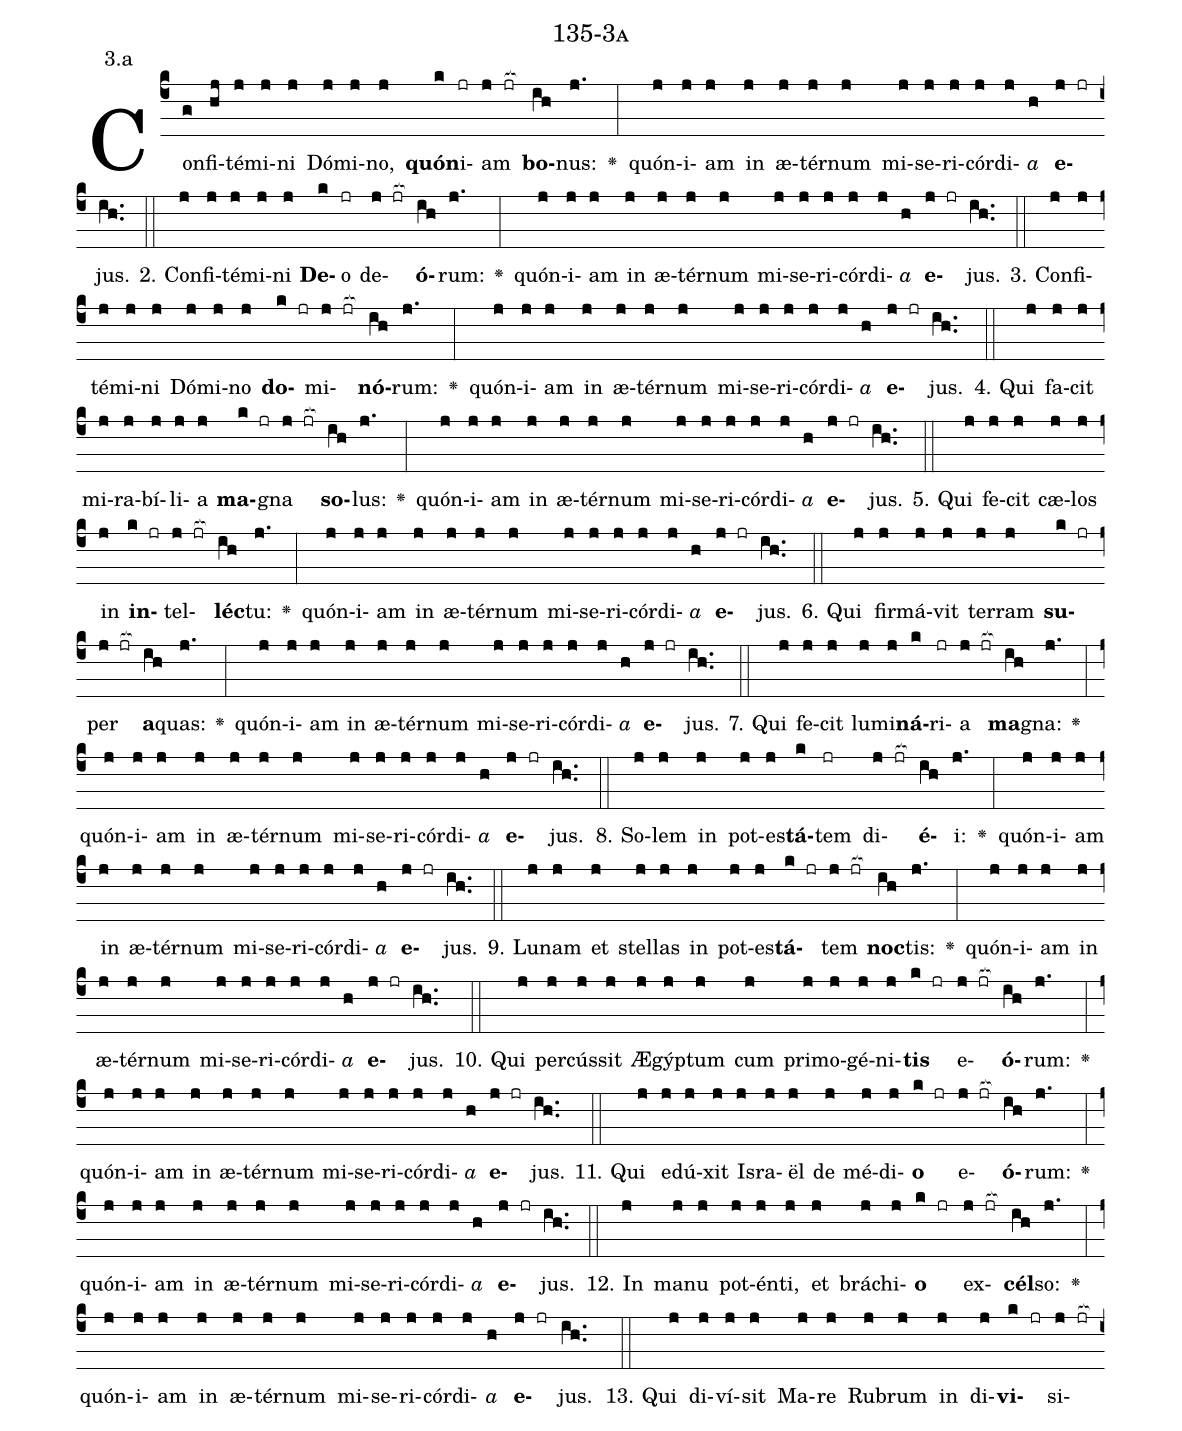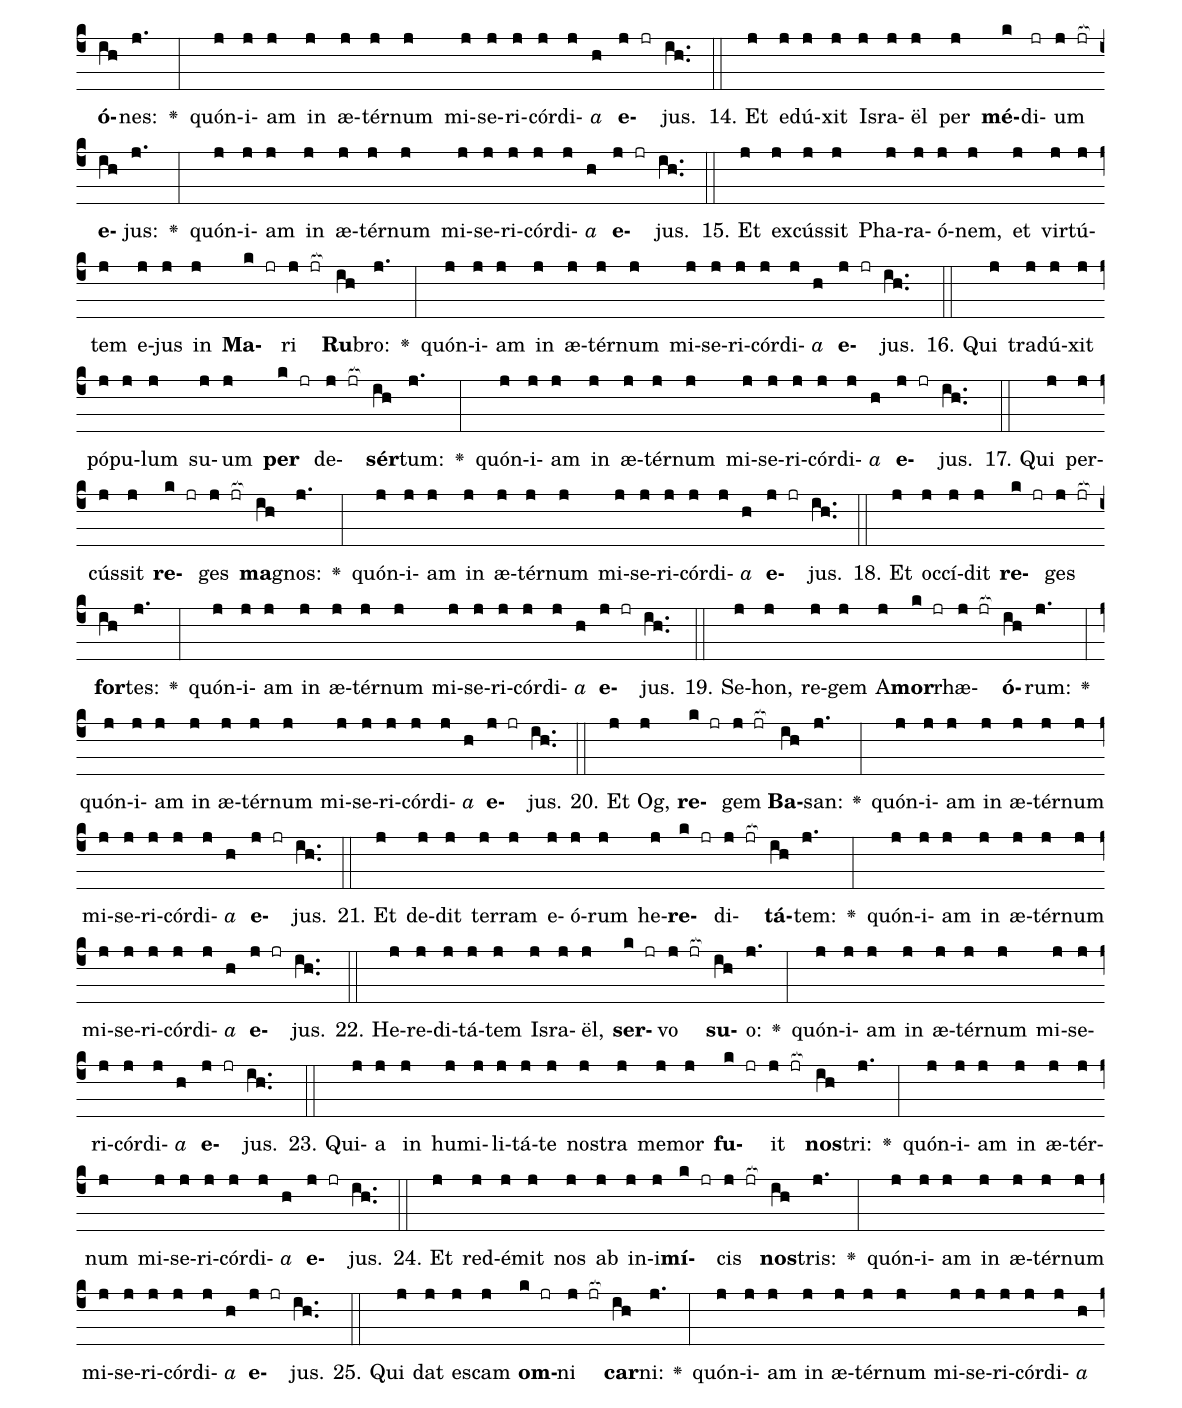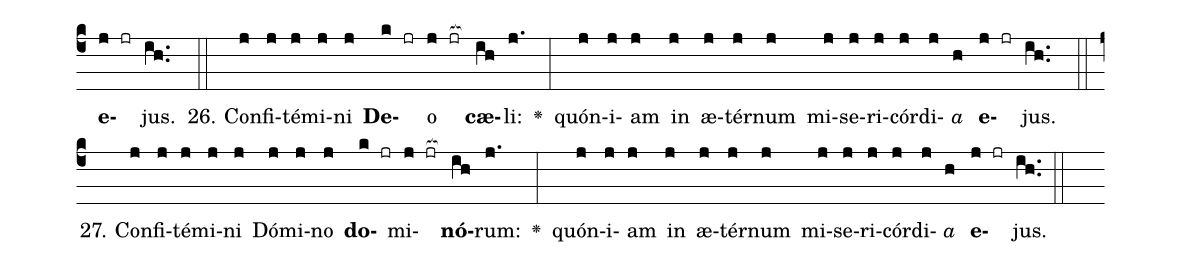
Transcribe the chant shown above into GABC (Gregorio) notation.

name: 135-3a;
annotation: 3.a;
%%
(c4)Con(g)fi(hj)té(j)mi(j)ni(j) Dó(j)mi(j)no,(j) <b>quón</b>(k)i(jr)am(j jr[ocb:1{]) <b>bo</b>(ih[ocb:0}])nus:(j.) <v>\greheightstar</v>(:) quón(j)i(j)am(j) in(j) æ(j)tér(j)num(j) mi(j)se(j)ri(j)cór(j)di(j)<i>a</i>(h) <b>e</b>(j jr)jus.(ih..) (::)
2. Con(j)fi(j)té(j)mi(j)ni(j) <b>De</b>(k)o(jr) de(j jr[ocb:1{])<b>ó</b>(ih[ocb:0}])rum:(j.) <v>\greheightstar</v>(:) quón(j)i(j)am(j) in(j) æ(j)tér(j)num(j) mi(j)se(j)ri(j)cór(j)di(j)<i>a</i>(h) <b>e</b>(j jr)jus.(ih..) (::)
3. Con(j)fi(j)té(j)mi(j)ni(j) Dó(j)mi(j)no(j) <b>do</b>(k jr)mi(j jr[ocb:1{])<b>nó</b>(ih[ocb:0}])rum:(j.) <v>\greheightstar</v>(:) quón(j)i(j)am(j) in(j) æ(j)tér(j)num(j) mi(j)se(j)ri(j)cór(j)di(j)<i>a</i>(h) <b>e</b>(j jr)jus.(ih..) (::)
4. Qui(j) fa(j)cit(j) mi(j)ra(j)bí(j)li(j)a(j) <b>ma</b>(k jr)gna(j jr[ocb:1{]) <b>so</b>(ih[ocb:0}])lus:(j.) <v>\greheightstar</v>(:) quón(j)i(j)am(j) in(j) æ(j)tér(j)num(j) mi(j)se(j)ri(j)cór(j)di(j)<i>a</i>(h) <b>e</b>(j jr)jus.(ih..) (::)
5. Qui(j) fe(j)cit(j) cæ(j)los(j) in(j) <b>in</b>(k jr)tel(j jr[ocb:1{])<b>léc</b>(ih[ocb:0}])tu:(j.) <v>\greheightstar</v>(:) quón(j)i(j)am(j) in(j) æ(j)tér(j)num(j) mi(j)se(j)ri(j)cór(j)di(j)<i>a</i>(h) <b>e</b>(j jr)jus.(ih..) (::)
6. Qui(j) fir(j)má(j)vit(j) ter(j)ram(j) <b>su</b>(k jr)per(j jr[ocb:1{]) <b>a</b>(ih[ocb:0}])quas:(j.) <v>\greheightstar</v>(:) quón(j)i(j)am(j) in(j) æ(j)tér(j)num(j) mi(j)se(j)ri(j)cór(j)di(j)<i>a</i>(h) <b>e</b>(j jr)jus.(ih..) (::)
7. Qui(j) fe(j)cit(j) lu(j)mi(j)<b>ná</b>(k)ri(jr)a(j jr[ocb:1{]) <b>ma</b>(ih[ocb:0}])gna:(j.) <v>\greheightstar</v>(:) quón(j)i(j)am(j) in(j) æ(j)tér(j)num(j) mi(j)se(j)ri(j)cór(j)di(j)<i>a</i>(h) <b>e</b>(j jr)jus.(ih..) (::)
8. So(j)lem(j) in(j) pot(j)es(j)<b>tá</b>(k)tem(jr) di(j jr[ocb:1{])<b>é</b>(ih[ocb:0}])i:(j.) <v>\greheightstar</v>(:) quón(j)i(j)am(j) in(j) æ(j)tér(j)num(j) mi(j)se(j)ri(j)cór(j)di(j)<i>a</i>(h) <b>e</b>(j jr)jus.(ih..) (::)
9. Lu(j)nam(j) et(j) stel(j)las(j) in(j) pot(j)es(j)<b>tá</b>(k jr)tem(j jr[ocb:1{]) <b>noc</b>(ih[ocb:0}])tis:(j.) <v>\greheightstar</v>(:) quón(j)i(j)am(j) in(j) æ(j)tér(j)num(j) mi(j)se(j)ri(j)cór(j)di(j)<i>a</i>(h) <b>e</b>(j jr)jus.(ih..) (::)
10. Qui(j) per(j)cús(j)sit(j) Æ(j)gýp(j)tum(j) cum(j) pri(j)mo(j)gé(j)ni(j)<b>tis</b>(k jr) e(j jr[ocb:1{])<b>ó</b>(ih[ocb:0}])rum:(j.) <v>\greheightstar</v>(:) quón(j)i(j)am(j) in(j) æ(j)tér(j)num(j) mi(j)se(j)ri(j)cór(j)di(j)<i>a</i>(h) <b>e</b>(j jr)jus.(ih..) (::)
11. Qui(j) e(j)dú(j)xit(j) Is(j)ra(j)ël(j) de(j) mé(j)di(j)<b>o</b>(k jr) e(j jr[ocb:1{])<b>ó</b>(ih[ocb:0}])rum:(j.) <v>\greheightstar</v>(:) quón(j)i(j)am(j) in(j) æ(j)tér(j)num(j) mi(j)se(j)ri(j)cór(j)di(j)<i>a</i>(h) <b>e</b>(j jr)jus.(ih..) (::)
12. In(j) ma(j)nu(j) pot(j)én(j)ti,(j) et(j) brá(j)chi(j)<b>o</b>(k jr) ex(j jr[ocb:1{])<b>cél</b>(ih[ocb:0}])so:(j.) <v>\greheightstar</v>(:) quón(j)i(j)am(j) in(j) æ(j)tér(j)num(j) mi(j)se(j)ri(j)cór(j)di(j)<i>a</i>(h) <b>e</b>(j jr)jus.(ih..) (::)
13. Qui(j) di(j)ví(j)sit(j) Ma(j)re(j) Ru(j)brum(j) in(j) di(j)<b>vi</b>(k jr)si(j jr[ocb:1{])<b>ó</b>(ih[ocb:0}])nes:(j.) <v>\greheightstar</v>(:) quón(j)i(j)am(j) in(j) æ(j)tér(j)num(j) mi(j)se(j)ri(j)cór(j)di(j)<i>a</i>(h) <b>e</b>(j jr)jus.(ih..) (::)
14. Et(j) e(j)dú(j)xit(j) Is(j)ra(j)ël(j) per(j) <b>mé</b>(k)di(jr)um(j jr[ocb:1{]) <b>e</b>(ih[ocb:0}])jus:(j.) <v>\greheightstar</v>(:) quón(j)i(j)am(j) in(j) æ(j)tér(j)num(j) mi(j)se(j)ri(j)cór(j)di(j)<i>a</i>(h) <b>e</b>(j jr)jus.(ih..) (::)
15. Et(j) ex(j)cús(j)sit(j) Pha(j)ra(j)ó(j)nem,(j) et(j) vir(j)tú(j)tem(j) e(j)jus(j) in(j) <b>Ma</b>(k jr)ri(j jr[ocb:1{]) <b>Ru</b>(ih[ocb:0}])bro:(j.) <v>\greheightstar</v>(:) quón(j)i(j)am(j) in(j) æ(j)tér(j)num(j) mi(j)se(j)ri(j)cór(j)di(j)<i>a</i>(h) <b>e</b>(j jr)jus.(ih..) (::)
16. Qui(j) tra(j)dú(j)xit(j) pó(j)pu(j)lum(j) su(j)um(j) <b>per</b>(k jr) de(j jr[ocb:1{])<b>sér</b>(ih[ocb:0}])tum:(j.) <v>\greheightstar</v>(:) quón(j)i(j)am(j) in(j) æ(j)tér(j)num(j) mi(j)se(j)ri(j)cór(j)di(j)<i>a</i>(h) <b>e</b>(j jr)jus.(ih..) (::)
17. Qui(j) per(j)cús(j)sit(j) <b>re</b>(k jr)ges(j jr[ocb:1{]) <b>ma</b>(ih[ocb:0}])gnos:(j.) <v>\greheightstar</v>(:) quón(j)i(j)am(j) in(j) æ(j)tér(j)num(j) mi(j)se(j)ri(j)cór(j)di(j)<i>a</i>(h) <b>e</b>(j jr)jus.(ih..) (::)
18. Et(j) oc(j)cí(j)dit(j) <b>re</b>(k jr)ges(j jr[ocb:1{]) <b>for</b>(ih[ocb:0}])tes:(j.) <v>\greheightstar</v>(:) quón(j)i(j)am(j) in(j) æ(j)tér(j)num(j) mi(j)se(j)ri(j)cór(j)di(j)<i>a</i>(h) <b>e</b>(j jr)jus.(ih..) (::)
19. Se(j)hon,(j) re(j)gem(j) A(j)<b>mor</b>(k jr)rhæ(j jr[ocb:1{])<b>ó</b>(ih[ocb:0}])rum:(j.) <v>\greheightstar</v>(:) quón(j)i(j)am(j) in(j) æ(j)tér(j)num(j) mi(j)se(j)ri(j)cór(j)di(j)<i>a</i>(h) <b>e</b>(j jr)jus.(ih..) (::)
20. Et(j) Og,(j) <b>re</b>(k jr)gem(j jr[ocb:1{]) <b>Ba</b>(ih[ocb:0}])san:(j.) <v>\greheightstar</v>(:) quón(j)i(j)am(j) in(j) æ(j)tér(j)num(j) mi(j)se(j)ri(j)cór(j)di(j)<i>a</i>(h) <b>e</b>(j jr)jus.(ih..) (::)
21. Et(j) de(j)dit(j) ter(j)ram(j) e(j)ó(j)rum(j) he(j)<b>re</b>(k jr)di(j jr[ocb:1{])<b>tá</b>(ih[ocb:0}])tem:(j.) <v>\greheightstar</v>(:) quón(j)i(j)am(j) in(j) æ(j)tér(j)num(j) mi(j)se(j)ri(j)cór(j)di(j)<i>a</i>(h) <b>e</b>(j jr)jus.(ih..) (::)
22. He(j)re(j)di(j)tá(j)tem(j) Is(j)ra(j)ël,(j) <b>ser</b>(k jr)vo(j jr[ocb:1{]) <b>su</b>(ih[ocb:0}])o:(j.) <v>\greheightstar</v>(:) quón(j)i(j)am(j) in(j) æ(j)tér(j)num(j) mi(j)se(j)ri(j)cór(j)di(j)<i>a</i>(h) <b>e</b>(j jr)jus.(ih..) (::)
23. Qui(j)a(j) in(j) hu(j)mi(j)li(j)tá(j)te(j) nos(j)tra(j) me(j)mor(j) <b>fu</b>(k jr)it(j jr[ocb:1{]) <b>nos</b>(ih[ocb:0}])tri:(j.) <v>\greheightstar</v>(:) quón(j)i(j)am(j) in(j) æ(j)tér(j)num(j) mi(j)se(j)ri(j)cór(j)di(j)<i>a</i>(h) <b>e</b>(j jr)jus.(ih..) (::)
24. Et(j) red(j)é(j)mit(j) nos(j) ab(j) in(j)i(j)<b>mí</b>(k jr)cis(j jr[ocb:1{]) <b>nos</b>(ih[ocb:0}])tris:(j.) <v>\greheightstar</v>(:) quón(j)i(j)am(j) in(j) æ(j)tér(j)num(j) mi(j)se(j)ri(j)cór(j)di(j)<i>a</i>(h) <b>e</b>(j jr)jus.(ih..) (::)
25. Qui(j) dat(j) es(j)cam(j) <b>om</b>(k jr)ni(j jr[ocb:1{]) <b>car</b>(ih[ocb:0}])ni:(j.) <v>\greheightstar</v>(:) quón(j)i(j)am(j) in(j) æ(j)tér(j)num(j) mi(j)se(j)ri(j)cór(j)di(j)<i>a</i>(h) <b>e</b>(j jr)jus.(ih..) (::)
26. Con(j)fi(j)té(j)mi(j)ni(j) <b>De</b>(k jr)o(j jr[ocb:1{]) <b>cæ</b>(ih[ocb:0}])li:(j.) <v>\greheightstar</v>(:) quón(j)i(j)am(j) in(j) æ(j)tér(j)num(j) mi(j)se(j)ri(j)cór(j)di(j)<i>a</i>(h) <b>e</b>(j jr)jus.(ih..) (::)
27. Con(j)fi(j)té(j)mi(j)ni(j) Dó(j)mi(j)no(j) <b>do</b>(k jr)mi(j jr[ocb:1{])<b>nó</b>(ih[ocb:0}])rum:(j.) <v>\greheightstar</v>(:) quón(j)i(j)am(j) in(j) æ(j)tér(j)num(j) mi(j)se(j)ri(j)cór(j)di(j)<i>a</i>(h) <b>e</b>(j jr)jus.(ih..) (::)
